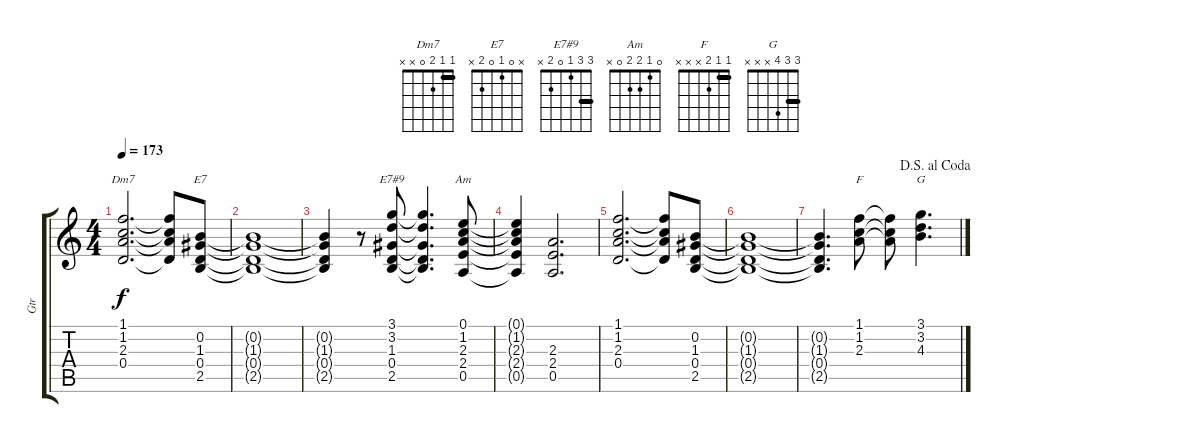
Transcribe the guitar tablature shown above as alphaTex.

\track ("Gtr" "Gtr") {instrument overdrivenguitar}
\staff {score tabs}
\tuning (E4 B3 G3 D3 A2 E2) {hide}
\chord ("Dm7" 1 1 2 0 x x) {barre 1}
\chord ("E7" x 0 1 0 2 x)
\chord ("E7#9" 3 3 1 0 2 x) {barre 3}
\chord ("Am" 0 1 2 2 0 x)
\chord ("F" 1 1 2 x x x) {barre 1}
\chord ("G" 3 3 4 x x x) {barre 3}
\ts (4 4)
\tempo 173
\clef g2
\ks c
(1.1 1.2 2.3 0.4).2{d ch "Dm7" dy f} (1.1{t} 1.2{t} 2.3{t} 0.4{t}).8 (0.2 1.3 0.4 2.5).8{ch "E7"} |
(0.2{t} 1.3{t} 0.4{t} 2.5{t}).1 |
(0.2{t} 1.3{t} 0.4{t} 2.5{t}).4 r.8 (3.1 3.2 1.3 0.4 2.5).8{ch "E7#9"} (3.1{t} 3.2{t} 1.3{t} 0.4{t} 2.5{t}).4{d} (0.1 1.2 2.3 2.4 0.5).8{ch "Am"} |
(0.1{t} 1.2{t} 2.3{t} 2.4{t} 0.5{t}).4 (2.3 2.4 0.5).2{d} |
(1.1 1.2 2.3 0.4).2{d} (1.1{t} 1.2{t} 2.3{t} 0.4{t}).8 (0.2 1.3 0.4 2.5).8 |
(0.2{t} 1.3{t} 0.4{t} 2.5{t}).1 |
\jump dalsegnoalcoda
(0.2{t} 1.3{t} 0.4{t} 2.5{t}).4{d} (1.1 1.2 2.3).8{ch "F"} (1.1{t} 1.2{t} 2.3{t}).8 (3.1 3.2 4.3).4{d ch "G"}
